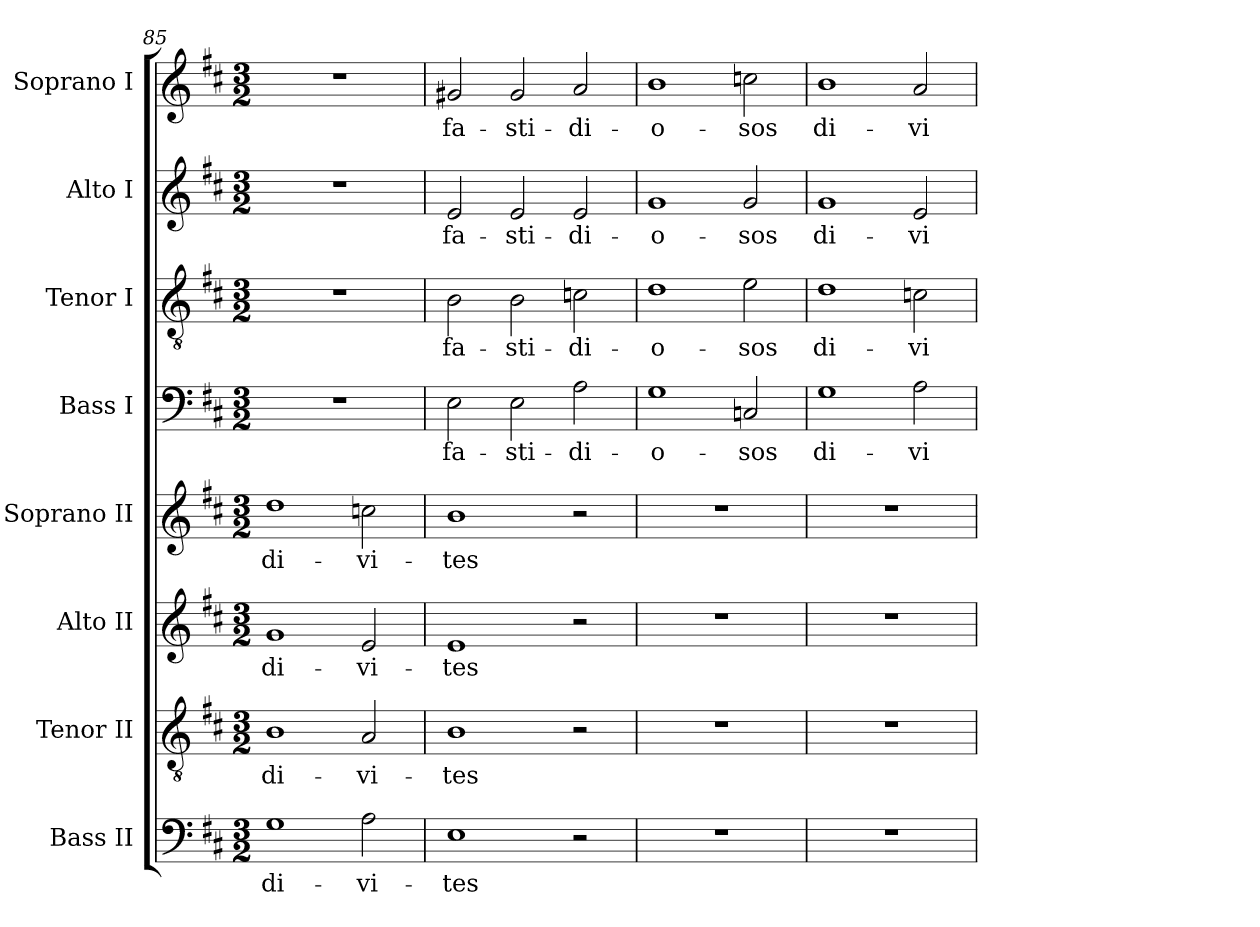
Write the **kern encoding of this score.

**kern	**text	**kern	**text	**kern	**text	**kern	**text	**kern	**text	**kern	**text	**kern	**text	**kern	**text
*part8	*part8	*part7	*part7	*part6	*part6	*part5	*part5	*part4	*part4	*part3	*part3	*part2	*part2	*part1	*part1
*staff8	*staff8	*staff7	*staff7	*staff6	*staff6	*staff5	*staff5	*staff4	*staff4	*staff3	*staff3	*staff2	*staff2	*staff1	*staff1
*I"Bass II	*	*I"Tenor II	*	*I"Alto II	*	*I"Soprano II	*	*I"Bass I	*	*I"Tenor I	*	*I"Alto I	*	*I"Soprano I	*
*	*	*	*	*	*	*I'Pno	*	*	*	*	*	*	*	*I'Pno	*
*clefF4	*	*clefGv2	*	*clefG2	*	*clefG2	*	*clefF4	*	*clefGv2	*	*clefG2	*	*clefG2	*
*k[f#c#]	*	*k[f#c#]	*	*k[f#c#]	*	*k[f#c#]	*	*k[f#c#]	*	*k[f#c#]	*	*k[f#c#]	*	*k[f#c#]	*
*D:	*	*D:	*	*D:	*	*D:	*	*D:	*	*D:	*	*D:	*	*D:	*
*M3/2	*	*M3/2	*	*M3/2	*	*M3/2	*	*M3/2	*	*M3/2	*	*M3/2	*	*M3/2	*
=85	=85	=85	=85	=85	=85	=85	=85	=85	=85	=85	=85	=85	=85	=85	=85
!	!LO:LY:b	!	!LO:LY:b	!	!LO:LY:b	!	!LO:LY:b	!LO:N:vis=1	!	!LO:N:vis=1	!	!LO:N:vis=1	!	!LO:N:vis=1	!
1G	di-	1B	di-	1g	di-	1dd	di-	1.r	.	1.r	.	1.r	.	1.r	.
!	!LO:LY:b	!	!LO:LY:b	!	!LO:LY:b	!	!LO:LY:b	!	!	!	!	!	!	!	!
2A\	-vi-	2A/	-vi-	2e/	-vi-	2ccn\	-vi-	.	.	.	.	.	.	.	.
!!LO:PB:g=z
=86	=86	=86	=86	=86	=86	=86	=86	=86	=86	=86	=86	=86	=86	=86	=86
!	!LO:LY:b	!	!LO:LY:b	!	!LO:LY:b	!	!LO:LY:b	!	!LO:LY:b	!	!LO:LY:b	!	!LO:LY:b	!	!LO:LY:b
1E	-tes	1B	-tes	1e	-tes	1b	-tes	2E\	fa-	2B\	fa-	2e/	fa-	2g#X/	fa-
!	!	!	!	!	!	!	!	!	!LO:LY:b	!	!LO:LY:b	!	!LO:LY:b	!	!LO:LY:b
.	.	.	.	.	.	.	.	2E\	-sti-	2B\	-sti-	2e/	-sti-	2g#/	-sti-
!	!	!	!	!	!	!	!	!	!LO:LY:b	!	!LO:LY:b	!	!LO:LY:b	!	!LO:LY:b
2r	.	2r	.	2r	.	2r	.	2A\	-di-	2cn\	-di-	2e/	-di-	2a/	-di-
=87	=87	=87	=87	=87	=87	=87	=87	=87	=87	=87	=87	=87	=87	=87	=87
!LO:N:vis=1	!	!LO:N:vis=1	!	!LO:N:vis=1	!	!LO:N:vis=1	!	!	!LO:LY:b	!	!LO:LY:b	!	!LO:LY:b	!	!LO:LY:b
1.r	.	1.r	.	1.r	.	1.r	.	1G	-o-	1d	-o-	1g	-o-	1b	-o-
!	!	!	!	!	!	!	!	!	!LO:LY:b	!	!LO:LY:b	!	!LO:LY:b	!	!LO:LY:b
.	.	.	.	.	.	.	.	2Cn/	-sos	2e\	-sos	2g/	-sos	2ccn\	-sos
=88	=88	=88	=88	=88	=88	=88	=88	=88	=88	=88	=88	=88	=88	=88	=88
!LO:N:vis=1	!	!LO:N:vis=1	!	!LO:N:vis=1	!	!LO:N:vis=1	!	!	!LO:LY:b	!	!LO:LY:b	!	!LO:LY:b	!	!LO:LY:b
1.r	.	1.r	.	1.r	.	1.r	.	1G	di-	1d	di-	1g	di-	1b	di-
!	!	!	!	!	!	!	!	!	!LO:LY:b	!	!LO:LY:b	!	!LO:LY:b	!	!LO:LY:b
.	.	.	.	.	.	.	.	2A\	-vi-	2cn\	-vi-	2e/	-vi-	2a/	-vi-
=	=	=	=	=	=	=	=	=	=	=	=	=	=	=	=
*-	*-	*-	*-	*-	*-	*-	*-	*-	*-	*-	*-	*-	*-	*-	*-
